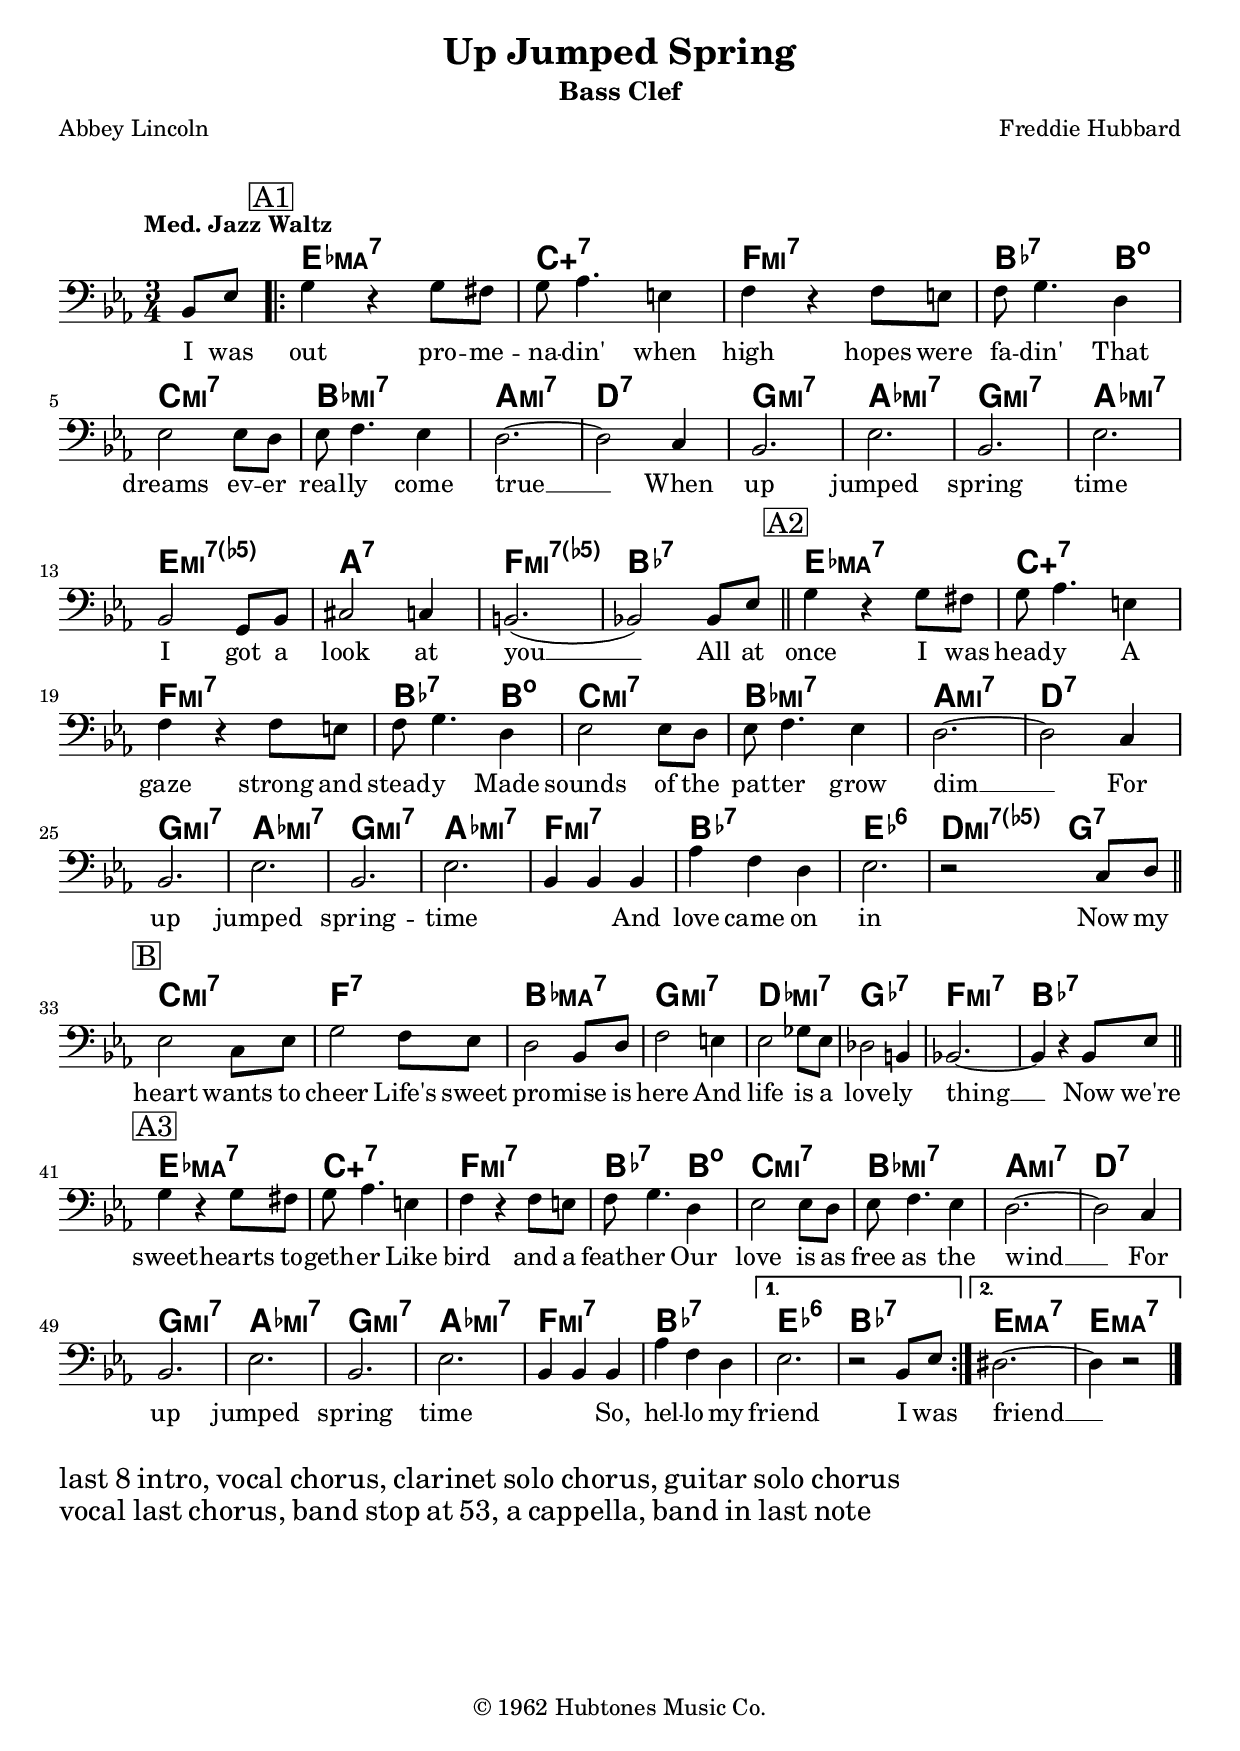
\version "2.24.0"

\include "english.ly"

instrument = "Bass Clef"
whatKey = ef,
whatClef = "bass"

%% -*- Mode: LilyPond -*-

\include "lead-sheets.ily"

\header {
  title = "Up Jumped Spring"
  subtitle = \instrument
  poet = "Abbey Lincoln"
  composer = "Freddie Hubbard"
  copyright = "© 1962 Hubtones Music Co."
}

refrainLyrics = \lyricmode {
I was out pro -- me -- na -- din'
when high hopes were fa -- din'
That dreams ev -- er real -- ly come true __
When up jumped spring time
I got a look at you __
All at once I was head -- y
A gaze strong and stead -- y
Made sounds of the pat -- ter grow dim __
For up jumped spring -- time \skip 1 \skip 1
And love came on in
Now my heart wants to cheer
Life's sweet pro -- mise is here
And life is a love -- ly thing __
Now we're sweet -- hearts to -- geth -- er
Like bird and a feath -- er
Our love is as free as the wind __
For up jumped spring time \skip 1 \skip 1
So, hel -- lo my friend
I was
friend __
}

refrainChords = \chordmode {
  s4
  
  bf2.:maj7 g2.:7.5+ c2.:m7 f2:7 fs4:dim7
  g2.:m7 f2.:m7 e2.:m7 a2.:7
  d2.:m7 ef2.:m7 d2.:m7 ef2.:m7
  
  b2.:m7.5- e2.:7 c2.:m7.5- f2.:7

  bf2.:maj7 g2.:7.5+ c2.:m7 f2:7 fs4:dim7
  g2.:m7 f2.:m7 e2.:m7 a2.:7
  d2.:m7 ef2.:m7 d2.:m7 ef2.:m7
  
  c2.:m7 f2.:7 bf2.:6 a4:m7.5- d2:7
  
  g2.:m7 c2.:7 f2.:maj7 d2.:m7
  af2.:m7 df2.:7 c2.:m7 f2.:7

  bf2.:maj7 g2.:7.5+ c2.:m7 f2:7 fs4:dim7
  g2.:m7 f2.:m7 e2.:m7 a2.:7
  d2.:m7 ef2.:m7 d2.:m7 ef2.:m7
  
  c2.:m7 f2.:7 bf2.:6 f2.:7
  
  b2.:maj7 b2.:maj7
}

refrainKey = bf

refrainMelody = \relative f' {
  \time 3/4
  \key \refrainKey \major
  \clef \whatClef
  \tempo "Med. Jazz Waltz"

  \partial 4 f8 bf8 |
  \bar ".|:"
  \repeat volta 2 {
  \mark \markup{ \box "A1" }
  
  d4 r4 d8 cs8 | d8 ef4. b4 | c4 r4 c8 b8 | c8 d4. a4 |
  \break
  bf2 bf8 a8 | bf8 c4. bf4 | a2.~ | a2 g4 |
  f2. | bf2. | f2. | bf2. |
  
  f2 d8 f8 | gs2 g4 | gf2.( | f!2) f8 bf8 |
  \bar "||"
  \mark \markup{ \box "A2" }

  d4 r4 d8 cs8 | d8 ef4. b4 | c4 r4 c8 b8 | c8 d4. a4 |
  bf2 bf8 a8 | bf8 c4. bf4 | a2.~ | a2 g4 |
  \break
  f2. | bf2. | f2. | bf2. |
  
  f4 f4 f4 | ef'4 c4 a4 | bf2. | r2 g8 a8 |
  \bar "||"
  \mark \markup{ \box "B" }

  bf2 g8 bf8 | d2 c8 bf8 | a2 f8 a8 | c2 b4 |
  bf2 df8 bf8 | af2 gf4 | f!2.~ | f4 r4 f8 bf8 |

  \mark \markup{ \box "A3" }
  \bar "||"
  d4 r4 d8 cs8 | d8 ef4. b4 | c4 r4 c8 b8 | c8 d4. a4 |
  bf2 bf8 a8 | bf8 c4. bf4 | a2.~ | a2 g4 |
  f2. | bf2. | f2. | bf2. |
  
  f4 f4 f4 | ef'4 c4 a4 |
  }
  \alternative {
  { bf2. | r2 f8 bf8 | }
  { as2.~ | as4 r2 | }
  }
  \bar "|."
}

\include "paper.ily"

\markup {
  % Leave a gap after the header
  \vspace #1
}

\include "refrain.ily"

performanceNotes =
\markup {
  \column {
    \line { \huge { last 8 intro, vocal chorus, clarinet solo chorus, guitar solo chorus } }
    \line { \huge { vocal last chorus, band stop at 53, a cappella, band in last note  } }
  }
}

\include "notes.ily"

